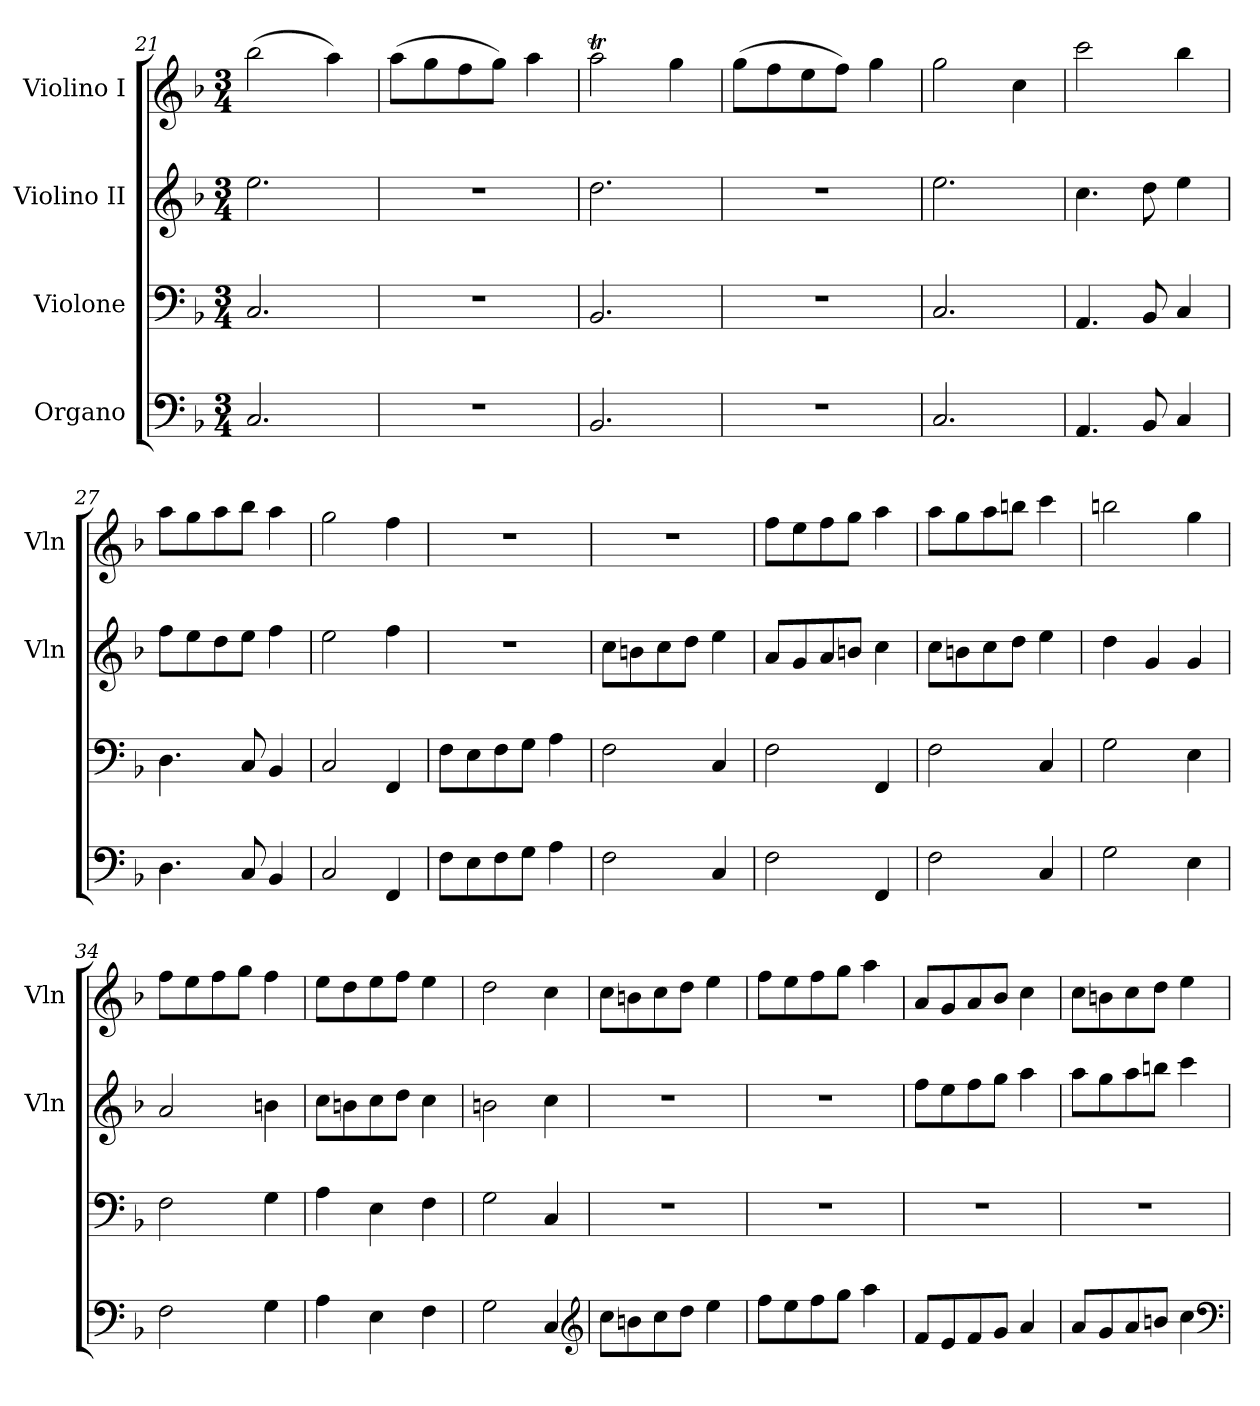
**kern	**kern	**kern	**kern
*part4	*part3	*part2	*part1
*staff4	*staff3	*staff2	*staff1
*I"Organo	*I"Violone	*I"Violino II	*I"Violino I
*	*	*I'Vln	*I'Vln
*clefF4	*clefF4	*clefG2	*clefG2
*k[b-]	*k[b-]	*k[b-]	*k[b-]
*M3/4	*M3/4	*M3/4	*M3/4
=21	=21	=21	=21
2.C	2.C	2.ee	(2bb-
.	.	.	4aa)
=22	=22	=22	=22
2.r	2.r	2.r	(8aaL
.	.	.	8gg
.	.	.	8ff
.	.	.	8ggJ)
.	.	.	4aa
=23	=23	=23	=23
2.BB-	2.BB-	2.dd	2aat
.	.	.	4gg
=24	=24	=24	=24
2.r	2.r	2.r	(8ggL
.	.	.	8ff
.	.	.	8ee
.	.	.	8ffJ)
.	.	.	4gg
=25	=25	=25	=25
2.C	2.C	2.ee	2gg
.	.	.	4cc
=26	=26	=26	=26
4.AA	4.AA	4.cc	2ccc
8BB-	8BB-	8dd	.
4C	4C	4ee	4bb-
=27	=27	=27	=27
4.D	4.D	8ffL	8aaL
.	.	8ee	8gg
.	.	8dd	8aa
8C	8C	8eeJ	8bb-J
4BB-	4BB-	4ff	4aa
=28	=28	=28	=28
2C	2C	2ee	2gg
4FF	4FF	4ff	4ff
=29	=29	=29	=29
8FL	8FL	2.r	2.r
8E	8E	.	.
8F	8F	.	.
8GJ	8GJ	.	.
4A	4A	.	.
=30	=30	=30	=30
2F	2F	8ccL	2.r
.	.	8bn	.
.	.	8cc	.
.	.	8ddJ	.
4C	4C	4ee	.
=31	=31	=31	=31
2F	2F	8aL	8ffL
.	.	8g	8ee
.	.	8a	8ff
.	.	8bnJ	8ggJ
4FF	4FF	4cc	4aa
=32	=32	=32	=32
2F	2F	8ccL	8aaL
.	.	8bn	8gg
.	.	8cc	8aa
.	.	8ddJ	8bbnJ
4C	4C	4ee	4ccc
=33	=33	=33	=33
2G	2G	4dd	2bbn
.	.	4g	.
4E	4E	4g	4gg
=34	=34	=34	=34
2F	2F	2a	8ffL
.	.	.	8ee
.	.	.	8ff
.	.	.	8ggJ
4G	4G	4bn	4ff
=35	=35	=35	=35
4A	4A	8ccL	8eeL
.	.	8bn	8dd
4E	4E	8cc	8ee
.	.	8ddJ	8ffJ
4F	4F	4cc	4ee
=36	=36	=36	=36
2G	2G	2bn	2dd
4C	4C	4cc	4cc
*clefG2	*	*	*
=37	=37	=37	=37
8ccL	2.r	2.r	8ccL
8bn	.	.	8bn
8cc	.	.	8cc
8ddJ	.	.	8ddJ
4ee	.	.	4ee
=38	=38	=38	=38
8ffL	2.r	2.r	8ffL
8ee	.	.	8ee
8ff	.	.	8ff
8ggJ	.	.	8ggJ
4aa	.	.	4aa
=39	=39	=39	=39
8fL	2.r	8ffL	8aL
8e	.	8ee	8g
8f	.	8ff	8a
8gJ	.	8ggJ	8b-J
4a	.	4aa	4cc
=40	=40	=40	=40
8aL	2.r	8aaL	8ccL
8g	.	8gg	8bn
8a	.	8aa	8cc
8bnJ	.	8bbnJ	8ddJ
4cc	.	4ccc	4ee
*clefF4	*	*	*
=	=	=	=
*-	*-	*-	*-
